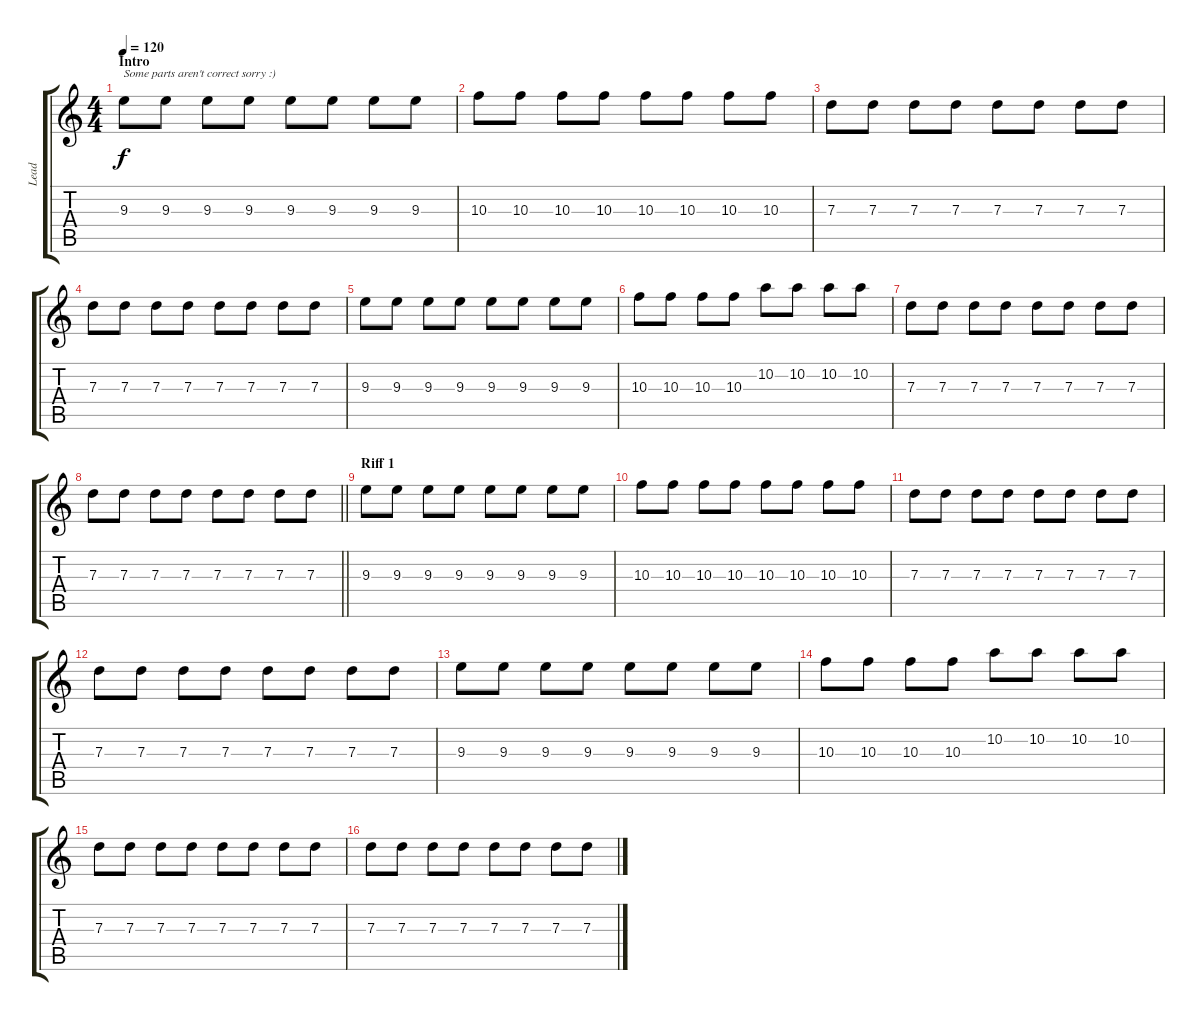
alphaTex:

\track ("Lead" "Lead") {instrument distortionguitar}
\staff {score tabs}
\tuning (E4 B3 G3 D3 A2 E2) {hide}
\ts (4 4)
\section ("" "Intro")
\tempo 120
\clef g2
\ks c
9.3.8{txt "Some parts aren't correct sorry :)" dy f instrument distortionguitar} 9.3.8 9.3.8 9.3.8 9.3.8 9.3.8 9.3.8 9.3.8 |
10.3.8 10.3.8 10.3.8 10.3.8 10.3.8 10.3.8 10.3.8 10.3.8 |
7.3.8 7.3.8 7.3.8 7.3.8 7.3.8 7.3.8 7.3.8 7.3.8 |
7.3.8 7.3.8 7.3.8 7.3.8 7.3.8 7.3.8 7.3.8 7.3.8 |
9.3.8 9.3.8 9.3.8 9.3.8 9.3.8 9.3.8 9.3.8 9.3.8 |
10.3.8 10.3.8 10.3.8 10.3.8 10.2.8 10.2.8 10.2.8 10.2.8 |
7.3.8 7.3.8 7.3.8 7.3.8 7.3.8 7.3.8 7.3.8 7.3.8 |
\barLineRight lightlight
7.3.8 7.3.8 7.3.8 7.3.8 7.3.8 7.3.8 7.3.8 7.3.8 |
\section ("" "Riff 1")
9.3.8 9.3.8 9.3.8 9.3.8 9.3.8 9.3.8 9.3.8 9.3.8 |
10.3.8 10.3.8 10.3.8 10.3.8 10.3.8 10.3.8 10.3.8 10.3.8 |
7.3.8 7.3.8 7.3.8 7.3.8 7.3.8 7.3.8 7.3.8 7.3.8 |
7.3.8 7.3.8 7.3.8 7.3.8 7.3.8 7.3.8 7.3.8 7.3.8 |
9.3.8 9.3.8 9.3.8 9.3.8 9.3.8 9.3.8 9.3.8 9.3.8 |
10.3.8 10.3.8 10.3.8 10.3.8 10.2.8 10.2.8 10.2.8 10.2.8 |
7.3.8 7.3.8 7.3.8 7.3.8 7.3.8 7.3.8 7.3.8 7.3.8 |
7.3.8 7.3.8 7.3.8 7.3.8 7.3.8 7.3.8 7.3.8 7.3.8
